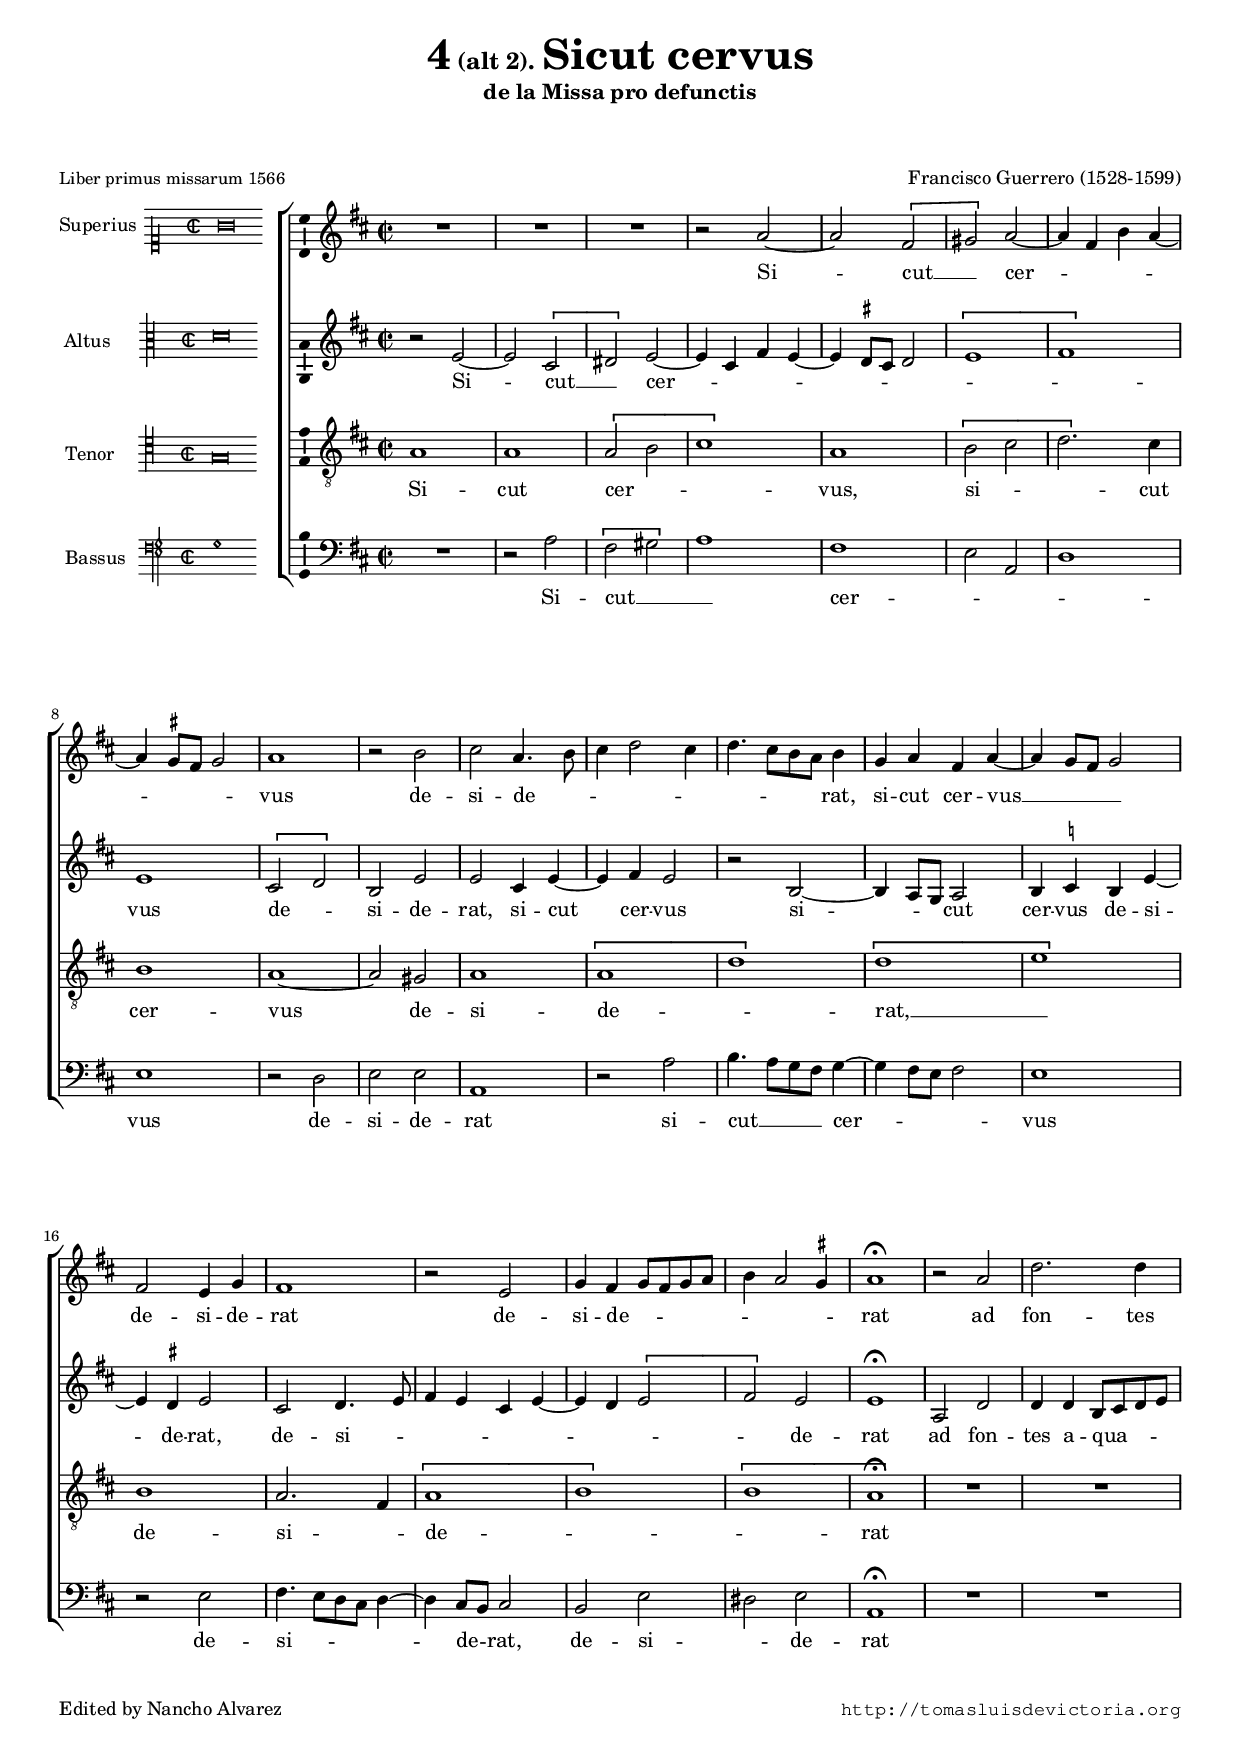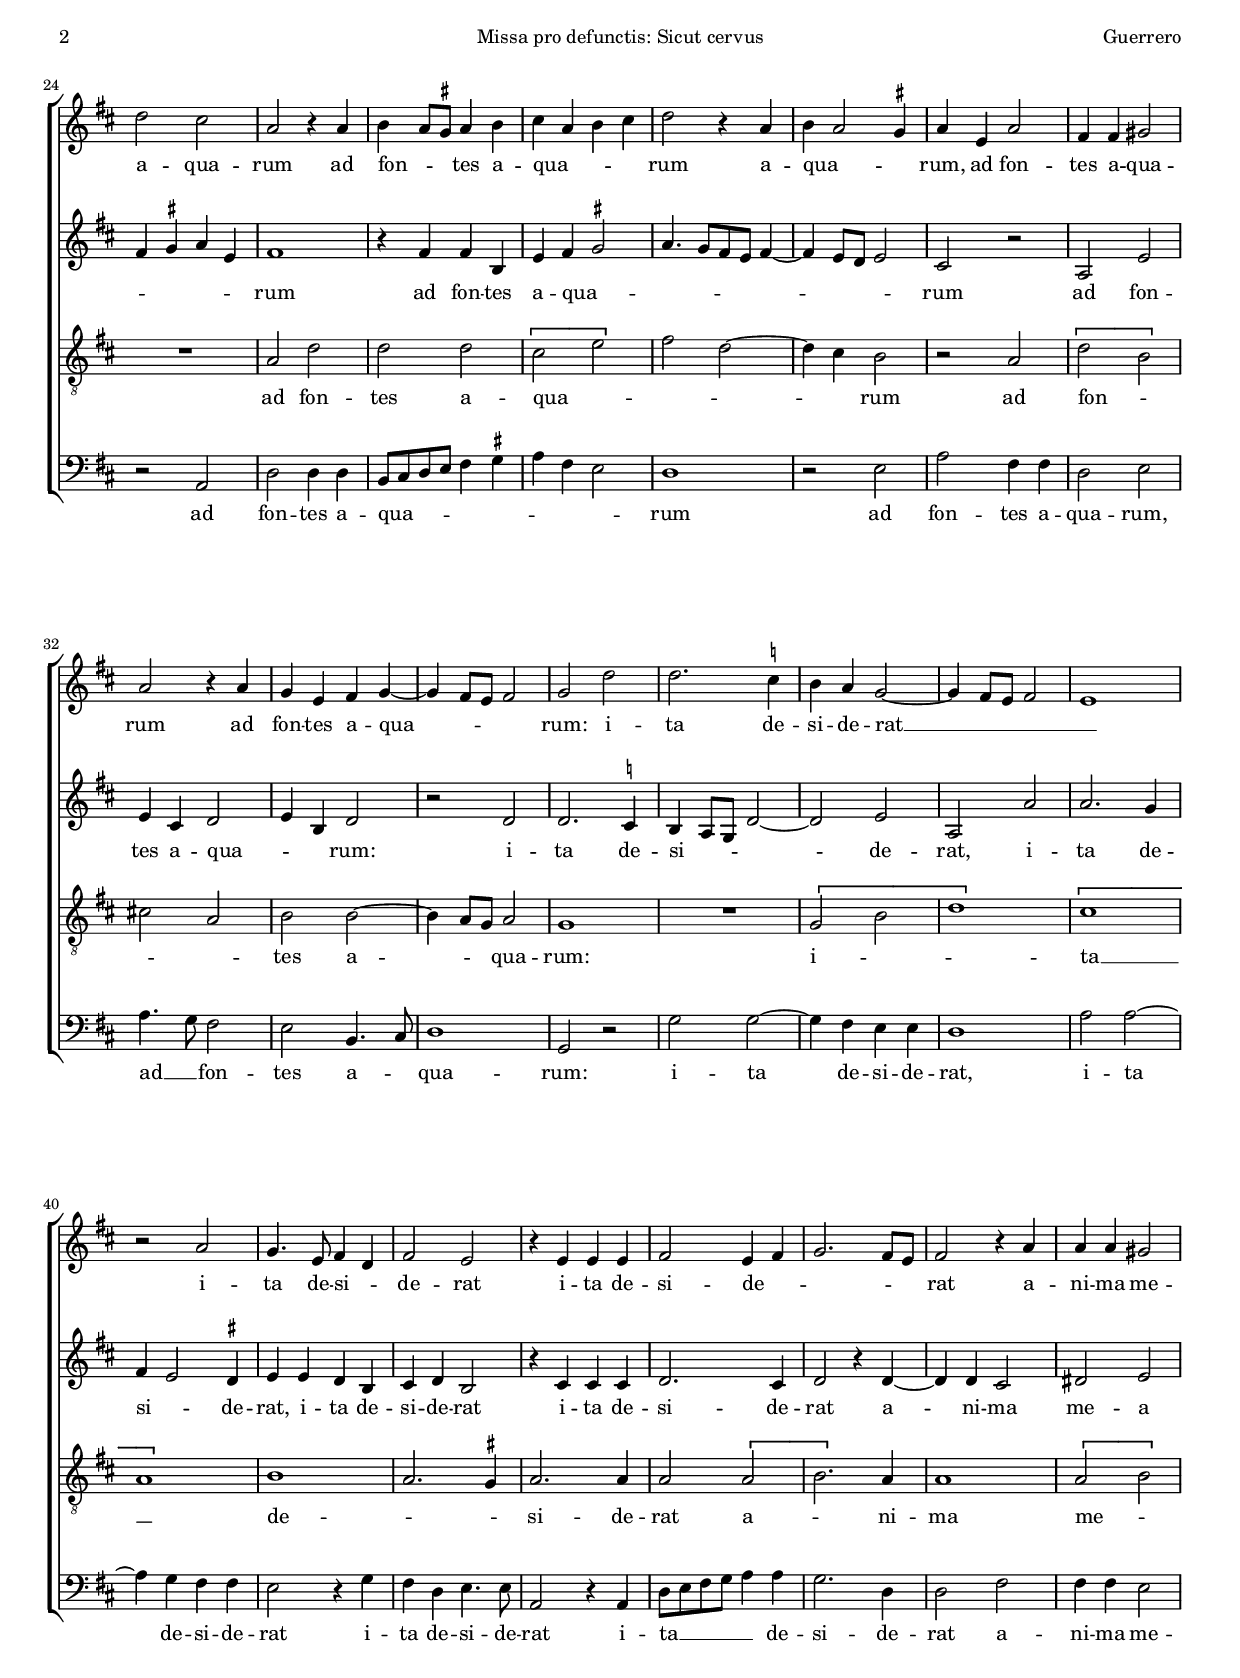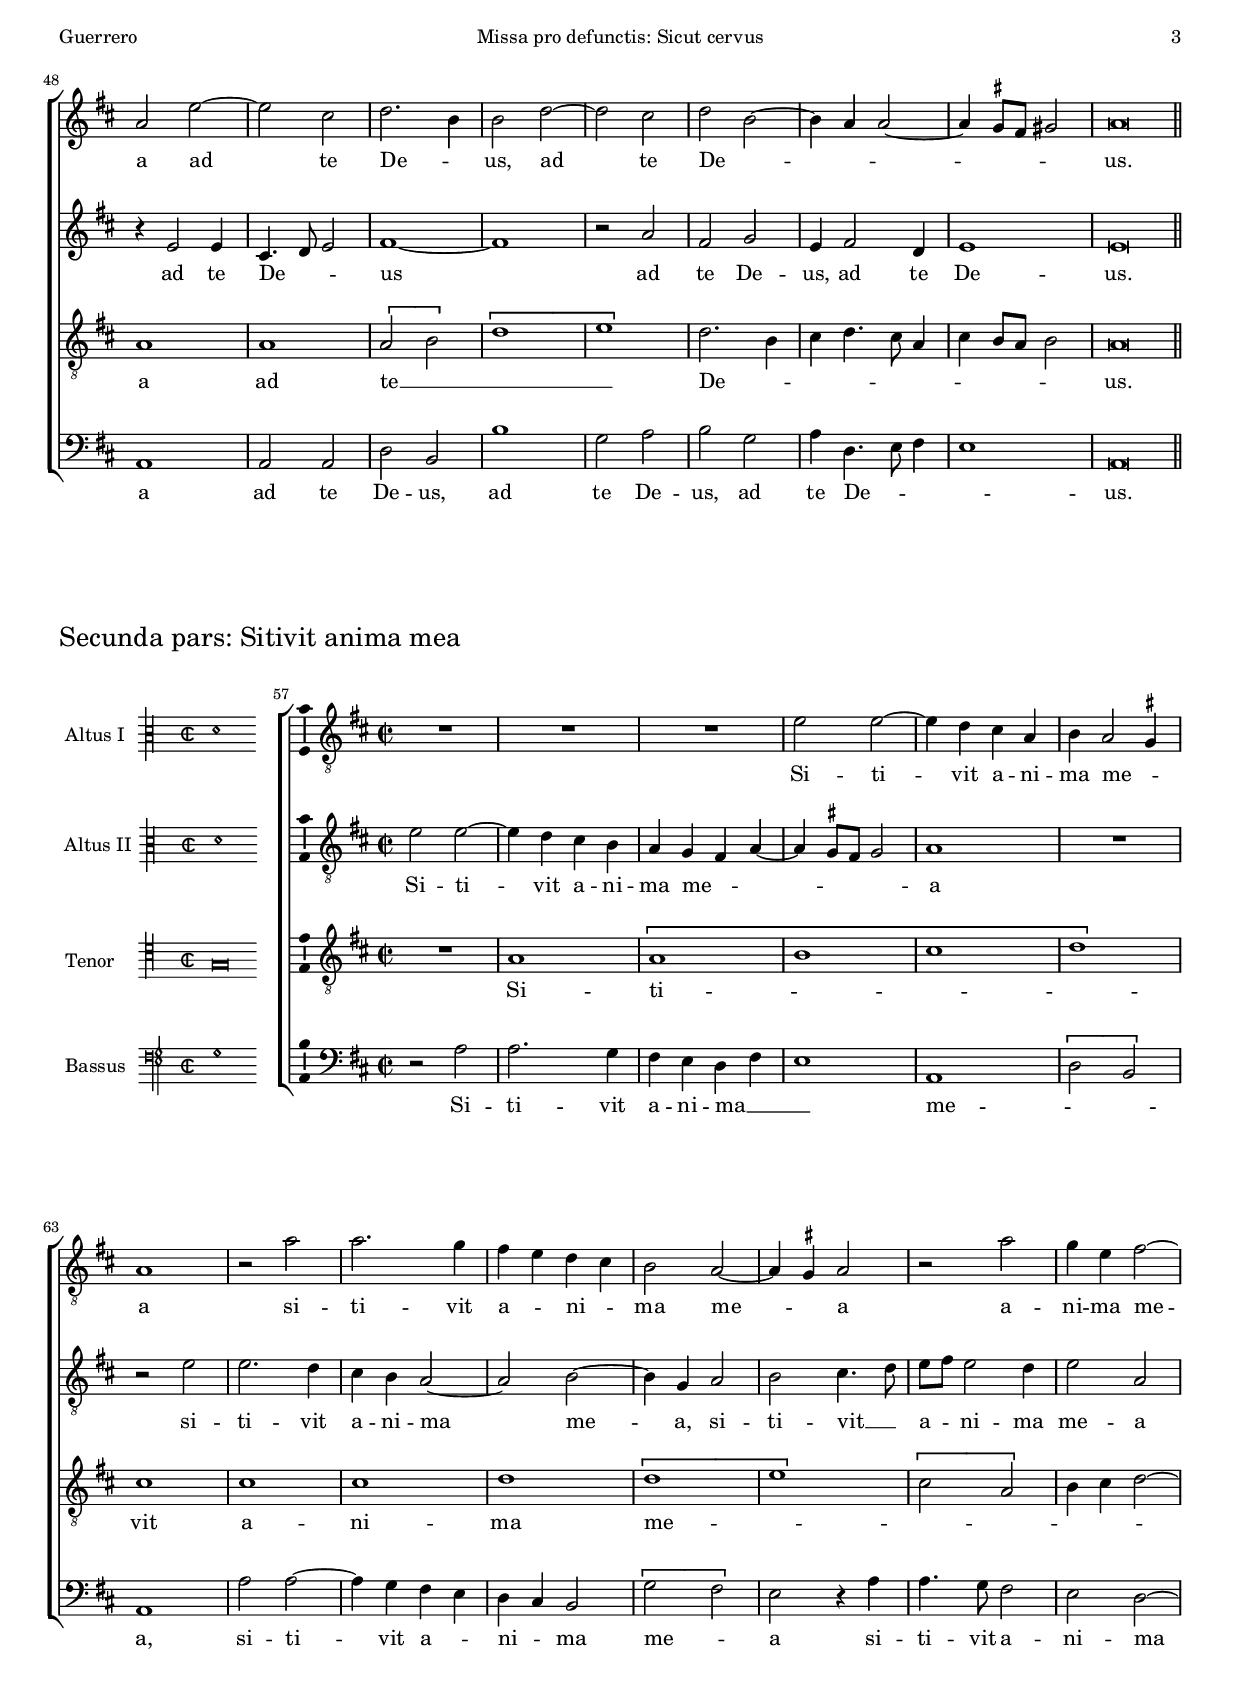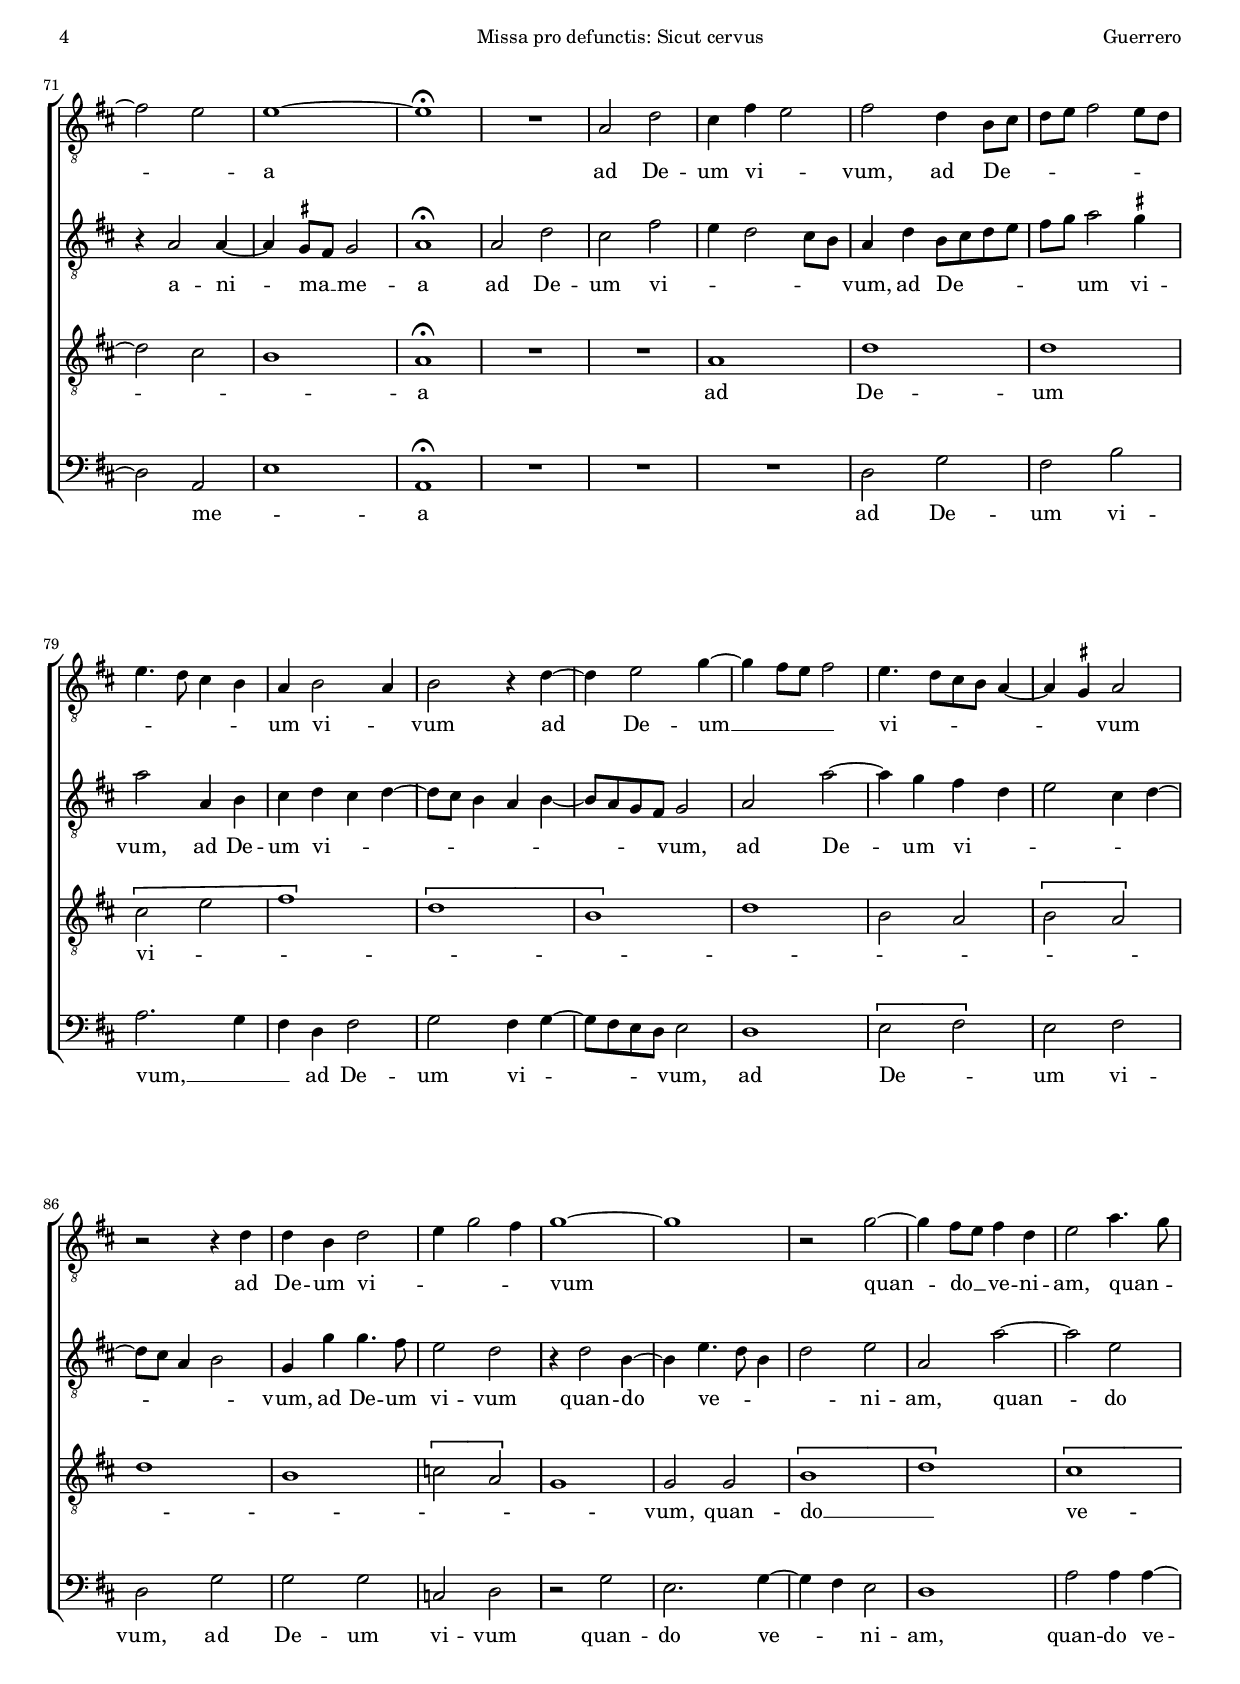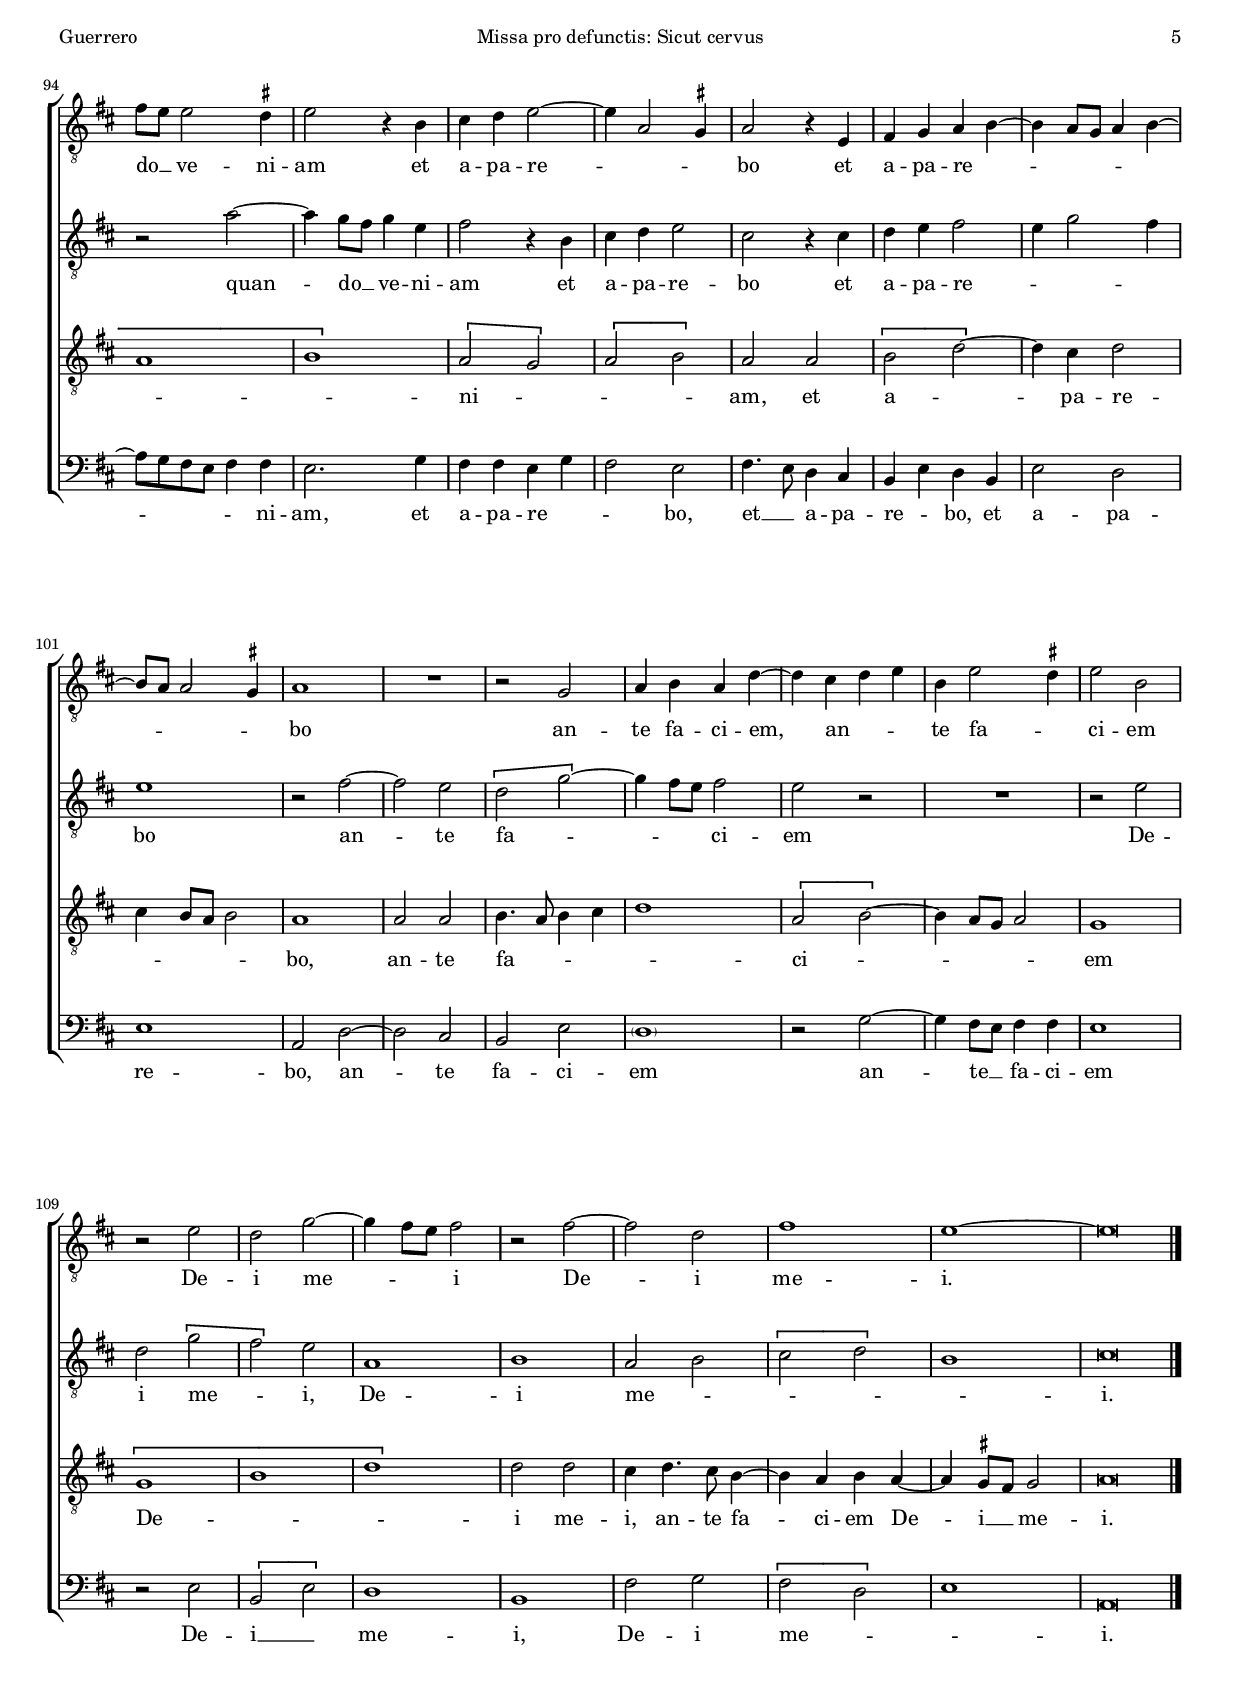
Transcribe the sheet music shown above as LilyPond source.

\version "2.18.0"

#(set-default-paper-size "a4")
#(set-global-staff-size 16.4)
#(ly:set-option 'point-and-click #f)
%mobile -s15.5 -i3.5 -ball

italicas=\override LyricText.font-shape = #'italic
rectas=\override LyricText.font-shape = #'upright
ss=\once \set suggestAccidentals = ##t
incipitwidth = 20

htitle="Missa pro defunctis: Sicut cervus"
hcomposer="Guerrero"

\header {
	title=\markup{\fontsize #3 "4" \smaller \smaller "(alt 2)." \fontsize #3 "Sicut cervus"}
	subtitle="de la Missa pro defunctis"
	subsubtitle=\markup{\null \vspace #2 }
	composer="Francisco Guerrero (1528-1599)"
        pdfauthor=\composer
	%opus="(-)"
	poet=\markup{\smaller "Liber primus missarum 1566"}
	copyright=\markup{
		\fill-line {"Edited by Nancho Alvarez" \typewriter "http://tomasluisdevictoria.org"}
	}
%	tagline=""
}


global={\key c \major \time 2/2 \skip 1*56 \bar "||" }


cantus=\relative c''{
	R1*3
	r2 g ~
	g \[e
	fis\] g ~
	g4 e a g ~
	g \ss fis8 e fis2
	g1
	r2 a 
	b g4. a8
	b4 c2 b4
	c4. b8[ a g] a4
	f4 g e g ~
	g f8 e f2
	e2 d4 f
	e1
	r2 d
	f4 e f8 e f g
	a4 g2 \ss fis4
	g1^\fermata
	r2 g
	c2. c4
	c2 b
	g r4 g
	a g8 \ss fis g4 a
	b g a b
	c2 r4 g
	a4 g2 \ss fis4
	g4 d g2
	e4 e fis2
	g r4 g
	f d e f ~
	f e8 d e2
	f2 c'
	c2. \ss bes4
	a g f2 ~
	f4 e8 d e2
	d1
	r2 g2
	f4. d8 e4 c
	e2 d
	r4 d d d
	e2 d4 e
	f2. e8 d
	e2 r4 g
	 g g fis2
	 g d' ~
	 d b
	 c2. a4
	 a2 c ~
	 c b
	 c a ~
	 a4 g g2 ~
	 g4 \ss fis8 e fis!2
	 g\breve*1/2
}

altus=\relative c'{
	r2 d ~
	d \[ b
	cis\] d ~
	d4 b e d ~
	d \ss cis8 b cis2
	\[d1 
	e\]
	d
	\[b2 c\]
	a d
	d b4 d ~
	d e d2
	r2 a ~
	a4 g8 f g2
	a4 \ss bes a d ~
	d \ss cis d2
	b c4. d8
	e4 d b d ~
	d4 c \[d2
	e\] d
	d1^\fermata
	g,2 c
	c4 c a8 b c d
	e4 \ss fis g d
	e1
	r4 e e a,
	d e \ss fis2
	g4. f8[ e d] e4 ~
	e d8 c d2
	b r
	g d'
	d4 b c2
	d4 a c2
	r2 c
	c2. \ss bes4
	a4 g8 f c'2 ~
	c d
	g, g'
	g2. f4 
	e4 d2 \ss cis4
	d4 d c a
	b c a2
	r4 b b b
	c2. b4
	c2 r4 c ~
	c c b2
	cis2 d
	r4 d2 d4
	b4. c8 d2
	e1 ~
	e
	r2 g
	e2 f
	d4 e2 c4
	d1
	d\breve*1/2
}

tenor=\relative c'{
	g1
	g
	\[g2 a
	b1\]
	g1
	\[a2 b
	c2.\] b4
	a1
	g1 ~
	g2 fis
	g1
	\[g
	c\]
	\[c
	d\]
	a
	g2. e4
	\[g1
	a\]
	\[a 
	g^\fermata\]
	R1*3
	g2 c
	c c
	\[b d\]
	e c ~
	c4 b a2
	r2 g 
	\[c a\]
	b! g
	a a ~
	a4 g8 f g2
	f1
	R1
	\[f2 a
	c1\]
	\[b
	g\]
	a1
	g2. \ss fis4
	g2. g4
	g2 \[g
	a2.\] g4
	g1
	\[g2 a\]
	g1
	g
	\[g2 a\]
	\[c1
	d\]
	c2. a4
	b c4. b8 g4
	b4 a8 g a2
	g\breve*1/2
}

bassus=\relative c'{
	R1
	r2 g
	\[e fis\]
	g1 
	e d2 g,
	c1
	d
	r2 c
	d d
	g,1
	r2 g'
	a4. g8[ f e] f4 ~
	f4 e8 d e2
	d1
	r2 d
	e4. d8[ c b] c4 ~
	c4 b8 a b2
	a2 d
	cis d
	g,1^\fermata
	R1*2
	r2 g
	c2 c4 c
	a8 b c d e4 \ss fis4
	g4 e d2
	c1
	r2 d
	g2 e4 e
	c2 d
	g4. f8 e2
	d a4. b8
	c1
	f,2 r2
	f' f ~
	f4 e d d
	c1
	g'2 g ~
	g4 f e e
	d2 r4 f
	e c d4. d8
	g,2 r4 g
	c8 d e f g4 g
	f2. c4
	c2 e
	e4 e d2
	g,1
	g2 g
	c a
	a'1
	f2 g
	a2 f
	g4 c,4. d8 e4
	d1
	g,\breve*1/2
}

textocantus=\lyricmode{
Si -- cut __ _ cer -- _ _ _ _ _ _ vus
de -- si -- de -- _ _ _ _ _ _ _ _ rat,
si -- cut cer -- vus __ _ _ _ de -- si -- de -- rat
de -- si -- de -- _ _ _ _ _ _ _ rat
ad fon -- tes a -- qua -- rum
ad fon -- _ _ tes a -- qua -- _ _ _ rum
a -- qua -- _ _ rum,
ad fon -- tes a -- qua -- rum
ad fon -- tes a -- qua -- _ _ _ rum:
i -- ta de -- si -- de -- rat __ _ _ _ _ 
i -- ta de -- si -- _ de -- rat
i -- ta de -- si -- de -- _ _ _ _ rat
a -- ni -- ma me -- a ad te De -- _ us,
ad te De -- _ _ _ _ _ _ us.
}

textoaltus=\lyricmode{
Si -- cut __ _ cer -- _ _ _ _ _ _ _ _ vus
de -- _ si -- de -- rat,
si -- cut cer -- vus
si -- _ _ cut cer -- vus de -- si -- de -- rat,
de -- si -- _ _ _ _ _ _ _ _ de -- rat
ad fon -- tes a -- qua -- _ _ _ _ _ _ _ rum
ad fon -- tes a -- qua -- _ _ _ _ _ _ _ _ _ rum
ad fon -- tes a -- qua -- _ _ rum:
i -- ta de -- si -- _ _ _ de -- rat,
i -- ta de -- si -- _ de -- rat,
i -- ta de -- si -- de -- rat
i -- ta de -- si -- de -- rat
a -- ni -- ma me -- a
ad te De -- _ _ us
ad te De -- us,
ad te De -- us.
}

textotenor=\lyricmode{
Si -- cut cer -- _ _ vus,
si -- _ _ cut cer -- vus de -- si -- de -- _ rat, __ _ 
de -- si -- _ de -- _ _ rat
ad fon -- tes a -- qua -- _ _ _ _ rum
ad fon -- _ _ _ tes a -- _ _ qua -- rum:
i -- _ _ ta __ _ de -- _ _ si -- de -- rat
a -- _ ni -- ma me -- _ a ad te __ _ _ _ 
De -- _ _ _ _ _ _ _ _ _ us.
}

textobassus=\lyricmode{
Si -- cut __ _ _ cer -- _ _ _ vus
de -- si -- de -- rat
si -- cut __ _ _ _ cer -- _ _ _ vus
de -- si -- _ _ _ _ de -- _ rat,
de -- si -- _ de -- rat
ad fon -- tes a -- qua -- _ _ _ _ _ _ _ _ rum
ad fon -- tes a -- qua -- rum,
ad __ _ fon -- tes a -- _ qua -- rum:
i -- ta de -- si -- de -- rat,
i -- ta de -- si -- de -- rat
i -- ta de -- si -- de -- rat
i -- ta __ _ _ _ _ de -- si -- de -- rat
a -- ni -- ma me -- a
ad te De -- us,
ad te De -- us,
ad te De -- _ _ _ us.
}

incipitcantus=\markup{
	\score{
		{ 
		\set Staff.instrumentName="Superius "
		\override NoteHead.style = #'neomensural
		\override Rest.style = #'neomensural
		\override Staff.TimeSignature.style = #'neomensural
		\cadenzaOn 
		\clef "petrucci-c1"
		\key c \major
		\time 2/2
		g'\breve
		} 
	\layout {
		\context {\Voice
			\remove Ligature_bracket_engraver
			\consists Mensural_ligature_engraver
		}
		line-width=\incipitwidth
		indent = 0
	}
	}
}


incipitaltus=\markup{
	\score{
		{ 
		\set Staff.instrumentName="Altus     "
		\override NoteHead.style = #'neomensural
		\override Rest.style = #'neomensural
		\override Staff.TimeSignature.style = #'neomensural
		\cadenzaOn 
		\clef "petrucci-c3"
		\key c \major
		\time 2/2
		d'\breve
		} 
	\layout {
		\context {\Voice
			\remove Ligature_bracket_engraver
			\consists Mensural_ligature_engraver
		}
		line-width=\incipitwidth
		indent = 0
	}
	}
}

incipittenor=\markup{
	\score{
		{ 
		\set Staff.instrumentName="Tenor    "
		\override NoteHead.style = #'neomensural 
		\override Rest.style = #'neomensural
		\override Staff.TimeSignature.style = #'neomensural
		\cadenzaOn 
		\clef "petrucci-c4"
		\key c \major
		\time 2/2
		g\breve
		} 
	\layout {
		\context {\Voice
			\remove Ligature_bracket_engraver
			\consists Mensural_ligature_engraver
		}
		line-width=\incipitwidth
		indent=0
	}
	}
}

incipitbassus=\markup{
	\score{
		{ 
		\set Staff.instrumentName="Bassus  "
		\override NoteHead.style = #'neomensural 
		\override Rest.style = #'neomensural
		\override Staff.TimeSignature.style = #'neomensural
		\cadenzaOn 
		\clef "petrucci-f4"
		\key c \major
		\time 2/2
		g1
		} 
	\layout {
		\context {\Voice
			\remove Ligature_bracket_engraver
			\consists Mensural_ligature_engraver
		}
		line-width=\incipitwidth
		indent=0
	}
	}
}



\score {\transpose c' d'{
\new ChoirStaff<<

	\new Staff <<\global
	\new Voice="v1" {
		\set Staff.instrumentName=\incipitcantus
		\clef "treble"
		\cantus }
	\new Lyrics \lyricsto "v1" {\textocantus }
	>>

	\new Staff <<\global
	\new Voice="v2" {
		\set Staff.instrumentName=\incipitaltus
		\clef "treble"
		\altus }
	\new Lyrics \lyricsto "v2" {\textoaltus }
	>>
	
	\new Staff <<\global
	\new Voice="v3" {
		\set Staff.instrumentName=\incipittenor
		\clef "G_8"
		\tenor }
	\new Lyrics \lyricsto "v3" {\textotenor }
	>>

	\new Staff <<\global
	\new Voice="v4" {
		\set Staff.instrumentName=\incipitbassus
		\clef "bass"
		\bassus }
	\new Lyrics \lyricsto "v4" {\textobassus }
	>>
	
>>

	}%transpose

\layout{ 
	\context {\Lyrics 
		\override VerticalAxisGroup.minimum-Y-extent = #'(-0.0 . 0.0) 
		%\override LyricText.font-size = #1.2
		\override LyricHyphen.minimum-distance = #0.33
	}
	\context {\Score 
		\override BarNumber.padding = #2 
	}
	\context {\Voice 
		%melismaBusyProperties = #'() 
	}
	%\context { \Staff \RemoveEmptyStaves }
	\context {\Staff 
		\override VerticalAxisGroup.staff-staff-spacing =
			#'((basic-distance . 11) (minimum-distance . 0) (padding . 1))
		\consists Ambitus_engraver 
		\override LigatureBracket.padding = #1
	}
}

%\midi {}

}


\markup{\fontsize #3 "Secunda pars: Sitivit anima mea"} %notablet


global={\key c \major \time 2/2 \skip 1*60 \bar "|." }


cantus=\relative c'{
	%tablet s4*0^\markup{"Secunda pars"}
	\set Score.currentBarNumber = #57 %\bar ""
	R1*3 d2 d ~
	d4 c b g
	a g2 \ss fis4
	g1
	r2 g'
	g2. f4
	e d c b
	a2 g ~
	g4 \ss fis4 g2
	r2 g'
	f4 d e2 ~
	e d
	d1 ~
	d^\fermata
	R1
	g,2 c
	b4 e d2
	e2 c4 a8 b
	c d e2 d8 c
	d4. c8 b4 a
	g4 a2 g4
	a2 r4 c ~
	c d2 f4 ~
	f e8 d e2
	d4. c8[ b a] g4 ~
	g \ss fis4 g2
	r2 r4 c
	c a c2
	d4 f2 e4
	f1 ~
	f
	r2 f ~
	f4 e8 d e4 c
	d2 g4. f8 
	e d d2 \ss cis4
	d2 r4 a
	b c d2 ~
	d4 g,2 \ss fis4
	g2 r4 d
	e f g a ~
	a g8 f g4 a ~
	a8 g g2 \ss fis4
	g1
	R1
	r2 f2
	g4 a g c ~
	c b c d
	a4 d2 \ss cis4
	d2 a
	r2 d
	c f ~
	f4 e8 d e2
	r2 e ~
	e c
	e1
	d1 ~
	d\breve*1/2
}

altus=\relative c'{
	d2 d ~
	d4 c b a 
	g f e g ~
	g \ss fis8 e fis2
	g1
	R1
	r2 d'
	d2. c4
	b a g2 ~
	g a ~
	a4 f g2
	a b4. c8
	d e d2 c4
	d2 g,
	r4 g2 g4 ~
	g \ss fis8 e fis2
	g1^\fermata
	g2 c
	b e
	d4 c2 b8 a
	g4 c a8 b c d
	e f g2 \ss fis4
	g2 g,4 a
	b c b c ~
	c8 b a4 g a ~
	a8 g f e f2
	g g'2 ~
	g4 f e c
	d2 b4 c ~
	c8 b g4 a2
	f4 f' f4. e8
	d2 c
	r4 c2 a4 ~
	a d4. c8 a4
	c2 d
	g,2 g' ~
	g d
	r2 g ~
	g4 f8 e f4 d
	e2 r4 a,
	b4 c d2 
	b2 r4 b 
	c d e2
	d4 f2 e4
	d1
	r2 e ~
	e d
	\[c f ~ \]
	f4 e8 d e2
	d r
	R1
	r2 d
	c \[f
	e\] d
	g,1
	a
	g2 a
	\[b2 c\]
	a1
	b\breve*1/2
}

tenor=\relative c'{
	R1
	g1
	\[g
	a
	b
	c\]
	b
	b
	b
	c
	\[c
	d\]
	\[b2 g\]
	a4 b c2 ~
	c b
	a1 
	g1^\fermata
	R1*2
	g1
	c
	c
	\[b2 d
	e1\]
	\[c1
	a\]
	c
	a2 g
	\[a g\]
	c1
	a
	\[bes2 g\]
	f1
	f2 f
	\[a1
	c\]
	\[b 
	g 
	a\]
	\[g2 f\]
	\[g2 a\]
	g2 g
	\[a c ~ \]
	c4 b c2
	b4 a8 g a2
	g1
	g2 g
	a4. g8 a4 b
	c1
	\[g2 a ~ \]
	a4 g8 f g2
	f1
	\[f1
	a
	c\]
	c2 c
	b4 c4. b8 a4 ~
	a g a g ~
	g \ss fis8 e fis2
	g\breve*1/2
}

bassus=\relative c'{
	r2 g
	g2. f4
	e d c e
	d1
	g,
	\[c2 a\]
	g1
	g'2 g ~
	g4 f e d
	c b a2
	\[f'2 e\]
	d2 r4 g
	g4. f8 e2
	d c ~
	c g
	d'1
	g,^\fermata
	R1*3
	c2 f
	e a
	g2. f4 
	e c e2
	f e4 f ~
	f8 e d c d2
	c1
	\[d2 e\]
	d2 e
	c f
	f2 f
	bes, c
	r2 f
	d2. f4 ~
	f e d2
	c1
	g'2 g4 g ~
	g8 f e d e4 e
	d2. f4
	e e d f
	e2 d
	e4. d8 c4 b
	a d c a
	d2 c
	d1
	g,2 c ~
	c b a d
	\parenthesize c1
	r2 f ~
	f4 e8 d e4 e
	d1
	r2 d
	\[a2 d\]
	c1
	a1
	e'2 f
	\[e c\]
	d1
	g,\breve*1/2
}

textocantus=\lyricmode{
Si -- ti -- vit a -- ni -- ma me -- _ a
si -- ti -- vit a -- _ ni -- _ ma me -- _ a
a -- ni -- ma me -- _ a
ad De -- um vi -- _ vum,
ad De -- _ _ _ _ _ _ _ _ _ _ um vi -- _ vum
ad De -- um __ _ _ _ vi -- _ _ _ _ _ vum
ad De -- um vi -- _ _ _ vum
quan -- do __ _ ve -- ni -- am,
quan -- _ do __ _ ve -- ni -- am
et a -- pa -- re -- _ _ bo
et a -- pa -- re -- _ _ _ _ _ _ _ _ bo
an -- te fa -- ci -- em, 
an -- _ _ te fa -- _ ci -- em
De -- i me -- _ _ i
De -- i me -- i.
}

textoaltus=\lyricmode{
Si -- ti -- vit a -- ni -- ma me -- _ _ _ _ _ a
si -- ti -- vit a -- ni -- ma me -- a,
si -- ti -- vit __ _ a -- _ ni -- ma me -- a
a -- ni -- ma __ _ me -- a
ad De -- um vi -- _ _ _ _ vum,
ad De -- _ _ _ _ _ um vi -- vum,
ad De -- um vi -- _ _ _ _ _ _ _ _ _ vum,
ad De -- um vi -- _ _ _ _ _ _ _ vum,
ad De -- um vi -- vum
quan -- do ve -- _ _ _ ni -- am,
quan -- do
quan -- do __ _ ve -- ni -- am
et a -- pa -- re -- bo
et a -- pa -- re -- _ _ _ bo
an -- te fa -- _ _ _ ci -- em
De -- i me -- _ i,
De -- i me -- _ _ _ _ i.
}

textotenor=\lyricmode{
Si -- ti -- _ _ _ vit a -- ni -- ma me -- _ _ _ _ _ _ _ _ a
ad De -- um vi -- _ _ _ _ _ _ _ _ _ _ _ _ _ _ vum,
quan -- do __ _ ve -- _ _ ni -- _ _ _ am,
et a -- _ pa -- re -- _ _ _ _ bo,
an -- te fa -- _ _ _ _ ci -- _ _ _ _ em
De -- _ _ i
me -- i,
an -- te fa -- ci -- em De -- i __ _ me -- i.
}

textobassus=\lyricmode{
Si -- ti -- vit a -- ni -- ma __ _ _ me -- _ _ a,
si -- ti -- vit a -- _ ni -- _ ma me -- _ a
si -- ti -- vit a -- ni -- ma me -- _ a
ad De -- um vi -- vum, __ _ _ 
ad De -- um
vi -- _ _ _ _ vum,
ad De -- _ um vi -- vum,
ad De -- um vi -- vum
quan -- do ve -- _ ni -- am,
quan -- do ve -- _ _ _ _ ni -- am,
et a -- pa -- re -- _ _ bo,
et __ _ a -- pa -- re -- _ bo,
et a -- pa -- re -- bo,
an -- te fa -- ci -- em
an -- te __ _ fa -- ci -- em
De -- i __ _ me -- i,
De -- i me -- _ _ i.
}

incipitcantus=\markup{
	\score{
		{ 
		\set Staff.instrumentName="Altus I  "
		\override NoteHead.style = #'neomensural
		\override Rest.style = #'neomensural
		\override Staff.TimeSignature.style = #'neomensural
		\cadenzaOn 
		\clef "petrucci-c3"
		\key c \major
		\time 2/2
		d'1
		} 
	\layout {
		\context {\Voice
			\remove Ligature_bracket_engraver
			\consists Mensural_ligature_engraver
		}
		line-width=\incipitwidth
		indent = 0
	}
	}
}


incipitaltus=\markup{
	\score{
		{ 
		\set Staff.instrumentName="Altus II "
		\override NoteHead.style = #'neomensural
		\override Rest.style = #'neomensural
		\override Staff.TimeSignature.style = #'neomensural
		\cadenzaOn 
		\clef "petrucci-c3"
		\key c \major
		\time 2/2
		d'1
		} 
	\layout {
		\context {\Voice
			\remove Ligature_bracket_engraver
			\consists Mensural_ligature_engraver
		}
		line-width=\incipitwidth
		indent = 0
	}
	}
}

incipittenor=\markup{
	\score{
		{ 
		\set Staff.instrumentName="Tenor    "
		\override NoteHead.style = #'neomensural 
		\override Rest.style = #'neomensural
		\override Staff.TimeSignature.style = #'neomensural
		\cadenzaOn 
		\clef "petrucci-c4"
		\key c \major
		\time 2/2
		g\breve
		} 
	\layout {
		\context {\Voice
			\remove Ligature_bracket_engraver
			\consists Mensural_ligature_engraver
		}
		line-width=\incipitwidth
		indent=0
	}
	}
}

incipitbassus=\markup{
	\score{
		{ 
		\set Staff.instrumentName="Bassus  "
		\override NoteHead.style = #'neomensural 
		\override Rest.style = #'neomensural
		\override Staff.TimeSignature.style = #'neomensural
		\cadenzaOn 
		\clef "petrucci-f4"
		\key c \major
		\time 2/2
		g1
		} 
	\layout {
		\context {\Voice
			\remove Ligature_bracket_engraver
			\consists Mensural_ligature_engraver
		}
		line-width=\incipitwidth
		indent=0
	}
	}
}



\score {\transpose c' d'{
\new ChoirStaff<<

	\new Staff <<\global
	\new Voice="v1" {
		\set Staff.instrumentName=\incipitcantus
		\clef "G_8"
		\cantus }
	\new Lyrics \lyricsto "v1" {\textocantus }
	>>

	\new Staff <<\global
	\new Voice="v2" {
		\set Staff.instrumentName=\incipitaltus
		\clef "G_8"
		\altus }
	\new Lyrics \lyricsto "v2" {\textoaltus }
	>>
	
	\new Staff <<\global
	\new Voice="v3" {
		\set Staff.instrumentName=\incipittenor
		\clef "G_8"
		\tenor }
	\new Lyrics \lyricsto "v3" {\textotenor }
	>>

	\new Staff <<\global
	\new Voice="v4" {
		\set Staff.instrumentName=\incipitbassus
		\clef "bass"
		\bassus }
	\new Lyrics \lyricsto "v4" {\textobassus }
	>>
	
>>

	}%transpose

\layout{ 
	\context {\Lyrics 
		\override VerticalAxisGroup.staff-affinity = #UP
		\override VerticalAxisGroup.nonstaff-relatedstaff-spacing =
			#'((basic-distance . 0) (minimum-distance . 0) (padding . 1))
		\override LyricText.font-size = #1.2
		\override LyricHyphen.minimum-distance = #0.5
	}
	\context {\Score 
		tempoHideNote = ##t
		\override BarNumber.padding = #2 
	}
	\context {\Voice 
		%melismaBusyProperties = #'()
		%autoBeaming = ##f
	}
	\context {\Staff 
                %\RemoveEmptyStaves
                %\override VerticalAxisGroup.remove-first = ##t
		\override VerticalAxisGroup.staff-staff-spacing =
			#'((basic-distance . 11) (minimum-distance . 0) (padding . 1))
		\consists Ambitus_engraver 
		\override LigatureBracket.padding = #1
	}
}

%\midi { \mtempo }

}


\paper{
	evenHeaderMarkup=\markup  \fill-line { \fromproperty #'page:page-number-string \htitle \hcomposer }
	oddHeaderMarkup= \markup  \fill-line { \on-the-fly #not-first-page \hcomposer \on-the-fly #not-first-page \htitle \on-the-fly #not-first-page \fromproperty #'page:page-number-string }
	%system-count=20
	%page-count = 8
	ragged-last-bottom = ##f
	indent=3.9\cm
	system-system-spacing =
	#'((basic-distance . 20) (minimum-distance . 0) (padding . 5))
	top-system-spacing = % header
	#'((basic-distance . 9) (minimum-distance . 0) (padding . 0))
	last-bottom-spacing = % footer
	#'((basic-distance . 12) (minimum-distance . 0) (padding . 0))
	markup-system-spacing.padding = #1.5
}
